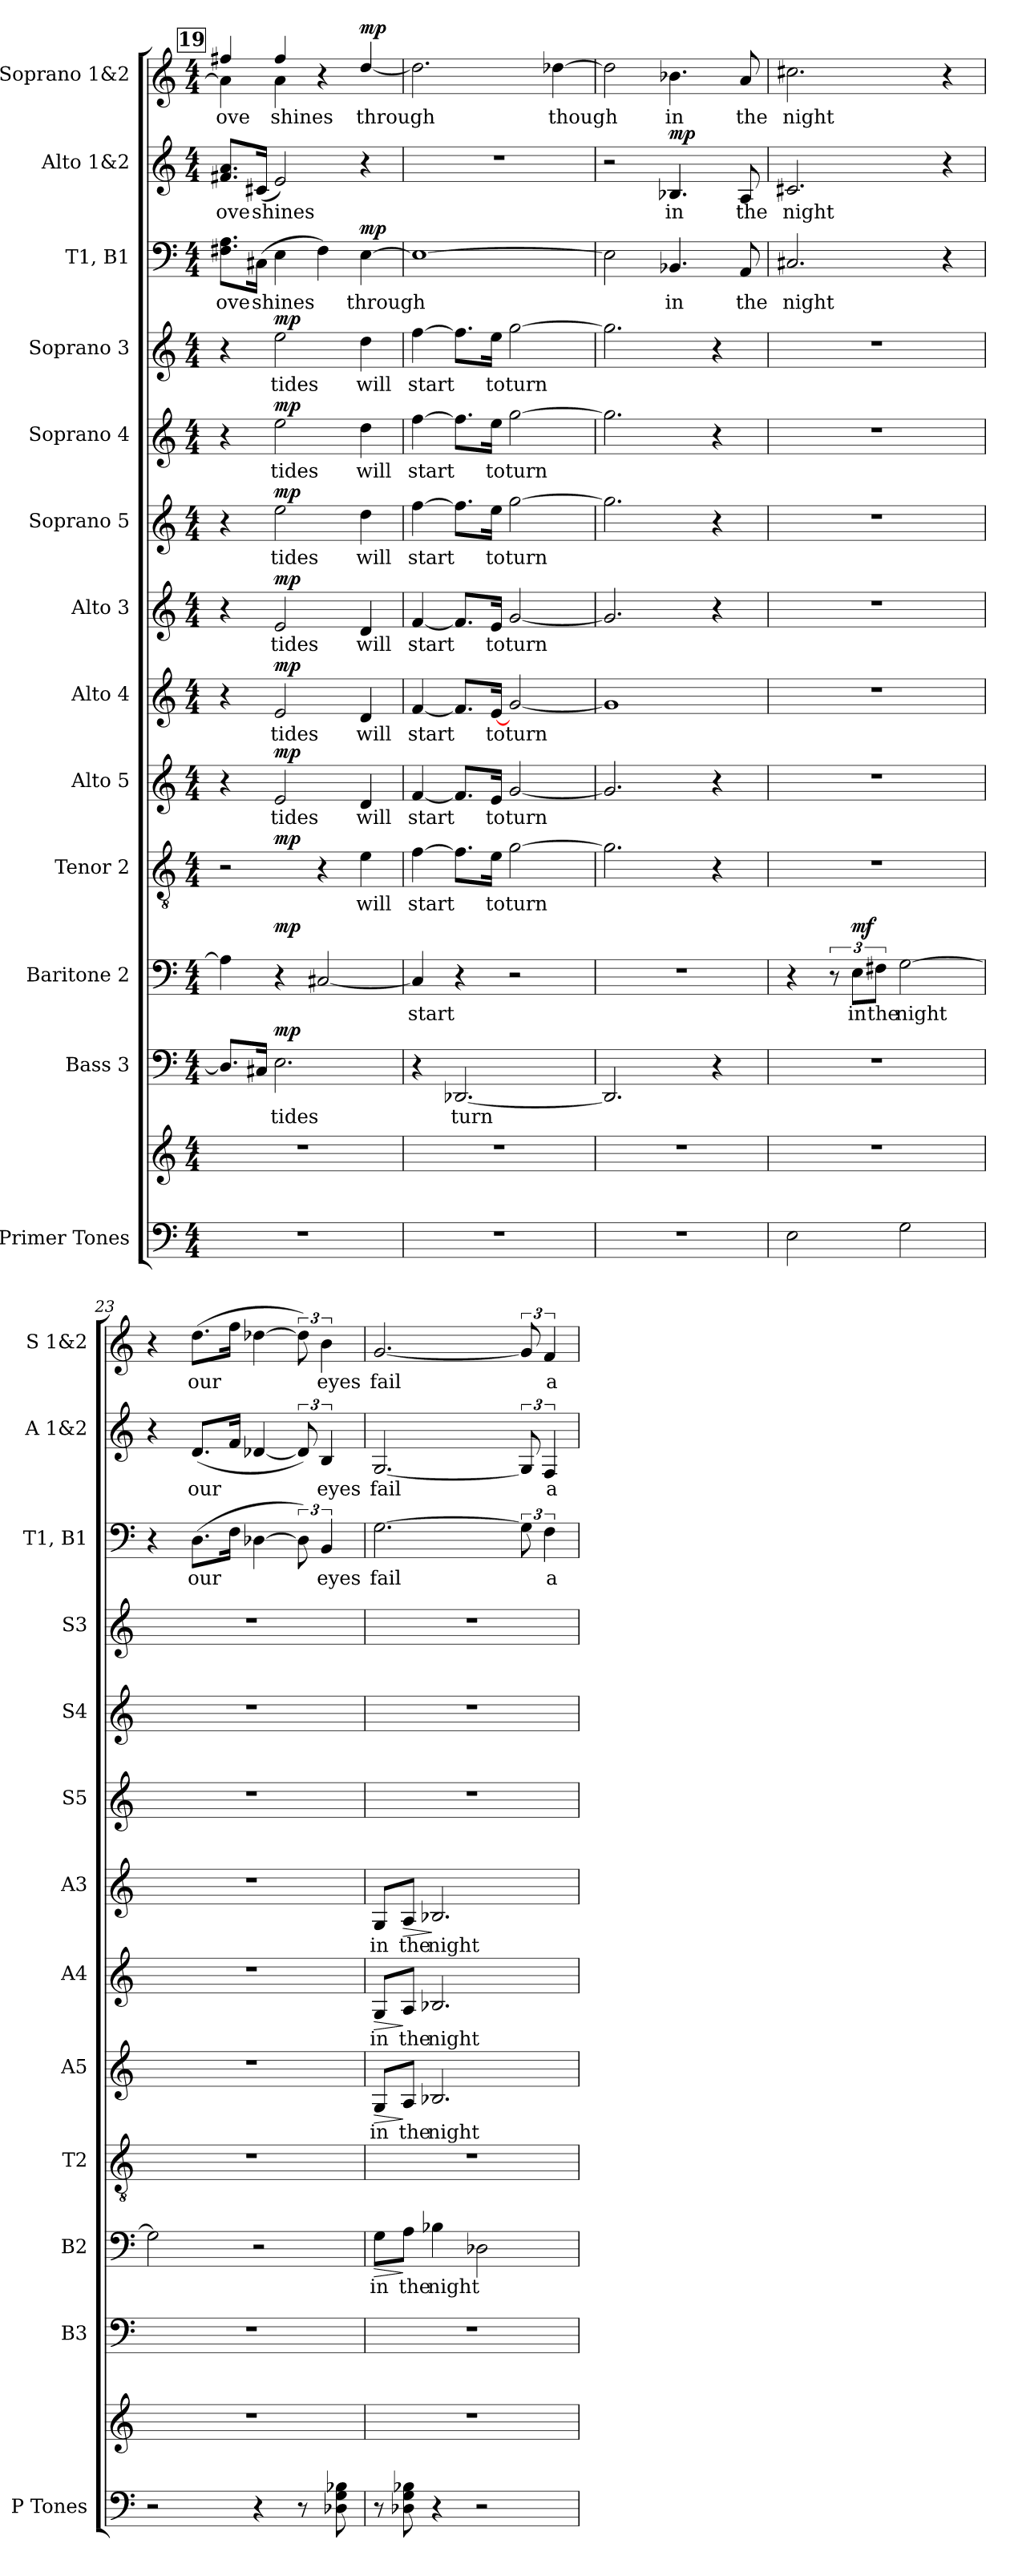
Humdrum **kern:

**kern	**kern	**kern	**text	**dynam	**kern	**text	**dynam	**kern	**text	**dynam	**kern	**text	**dynam	**kern	**text	**dynam	**kern	**text	**dynam	**kern	**text	**dynam	**kern	**text	**dynam	**kern	**text	**dynam	**kern	**text	**dynam	**kern	**text	**dynam	**kern	**text	**dynam
*part13	*part13	*part12	*part12	*part12	*part11	*part11	*part11	*part10	*part10	*part10	*part9	*part9	*part9	*part8	*part8	*part8	*part7	*part7	*part7	*part6	*part6	*part6	*part5	*part5	*part5	*part4	*part4	*part4	*part3	*part3	*part3	*part2	*part2	*part2	*part1	*part1	*part1
*staff14	*staff13	*staff12	*staff12	*staff12	*staff11	*staff11	*staff11	*staff10	*staff10	*staff10	*staff9	*staff9	*staff9	*staff8	*staff8	*staff8	*staff7	*staff7	*staff7	*staff6	*staff6	*staff6	*staff5	*staff5	*staff5	*staff4	*staff4	*staff4	*staff3	*staff3	*staff3	*staff2	*staff2	*staff2	*staff1	*staff1	*staff1
*I"Primer Tones	*	*I"Bass 3	*	*	*I"Baritone 2	*	*	*I"Tenor 2	*	*	*I"Alto 5	*	*	*I"Alto 4	*	*	*I"Alto 3	*	*	*I"Soprano 5	*	*	*I"Soprano 4	*	*	*I"Soprano 3	*	*	*I"T1, B1	*	*	*I"Alto 1&2	*	*	*I"Soprano 1&2	*	*
*I'P Tones	*	*I'B3	*	*	*I'B2	*	*	*I'T2	*	*	*I'A5	*	*	*I'A4	*	*	*I'A3	*	*	*I'S5	*	*	*I'S4	*	*	*I'S3	*	*	*I'T1, B1	*	*	*I'A 1&2	*	*	*I'S 1&2	*	*
*clefF4	*clefG2	*clefF4	*	*	*clefF4	*	*	*clefGv2	*	*	*clefG2	*	*	*clefG2	*	*	*clefG2	*	*	*clefG2	*	*	*clefG2	*	*	*clefG2	*	*	*clefF4	*	*	*clefG2	*	*	*clefG2	*	*
*k[]	*k[]	*k[]	*	*	*k[]	*	*	*k[]	*	*	*k[]	*	*	*k[]	*	*	*k[]	*	*	*k[]	*	*	*k[]	*	*	*k[]	*	*	*k[]	*	*	*k[]	*	*	*k[]	*	*
*M4/4	*M4/4	*M4/4	*	*	*M4/4	*	*	*M4/4	*	*	*M4/4	*	*	*M4/4	*	*	*M4/4	*	*	*M4/4	*	*	*M4/4	*	*	*M4/4	*	*	*M4/4	*	*	*M4/4	*	*	*M4/4	*	*
!!LO:REH:place=s1:a:B:fs=14:t=19
=19	=19	=19	=19	=19	=19	=19	=19	=19	=19	=19	=19	=19	=19	=19	=19	=19	=19	=19	=19	=19	=19	=19	=19	=19	=19	=19	=19	=19	=19	=19	=19	=19	=19	=19	=19	=19	=19
!	!	!	!	!	!	!	!	!	!	!	!	!	!	!	!	!	!	!	!	!	!	!	!	!	!	!	!	!	!	!LO:LY:b	!	!	!LO:LY:b	!	!	!LO:LY:b	!
*	*	*	*	*	*	*	*	*^	*	*	*	*	*	*	*	*	*	*	*	*	*	*	*	*	*	*	*	*	*	*	*	*	*	*	*^	*	*
1r	1r	8.D/L]	.	.	4A\]	.	.	2r	4ryy	.	.	4r	.	.	4r	.	.	4r	.	.	4r	.	.	4r	.	.	4r	.	.	8.F#X\ 8.A\L	-ove	.	8.f#X/ 8.a/L	-ove	.	4a\]	4ff#X/	-ove	.
!	!	!	!	!	!	!	!	!	!	!	!	!	!	!	!	!	!	!	!	!	!	!	!	!	!	!	!	!	!	!	!LO:LY:b	!	!	!LO:LY:b	!	!	!	!	!
.	.	16C#X/Jk	.	.	.	.	.	.	.	.	.	.	.	.	.	.	.	.	.	.	.	.	.	.	.	.	.	.	.	(>16C#X\Jk	shines	.	(<16c#X/Jk	shines	.	.	.	.	.
!	!	!	!LO:LY:b	!LO:DY:a	!	!LO:LY:b	!LO:DY:a	!	!	!	!LO:DY:a	!	!LO:LY:b	!LO:DY:a	!	!LO:LY:b	!LO:DY:a	!	!LO:LY:b	!LO:DY:a	!	!LO:LY:b	!LO:DY:a	!	!LO:LY:b	!LO:DY:a	!	!LO:LY:b	!LO:DY:a	!	!	!	!	!	!	!	!	!LO:LY:b	!
.	.	2.E\	tides	mp	4r	tides	mp	.	2.ryy	.	mp	2e/	tides	mp	2e/	tides	mp	2e/	tides	mp	2ee\	tides	mp	2ee\	tides	mp	2ee\	tides	mp	4E\	.	.	2e/)	.	.	4a\	4ff#/	shines	.
.	.	.	.	.	[2C#X/	.	.	4r	.	.	.	.	.	.	.	.	.	.	.	.	.	.	.	.	.	.	.	.	.	4F#\)	.	.	.	.	.	4r	2ryy	.	.
!	!	!	!	!	!	!	!	!	!	!LO:LY:b	!	!	!LO:LY:b	!	!	!LO:LY:b	!	!	!LO:LY:b	!	!	!LO:LY:b	!	!	!LO:LY:b	!	!	!LO:LY:b	!	!	!LO:LY:b	!LO:DY:a	!	!	!	!	!	!LO:LY:b	!LO:DY:a
.	.	.	.	.	.	.	.	4e\	.	will	.	4d/	will	.	4d/	will	.	4d/	will	.	4dd\	will	.	4dd\	will	.	4dd\	will	.	[4E\	through	mp	4r	.	.	[>4dd/	.	through	mp
*	*	*	*	*	*	*	*	*	*	*	*	*	*	*	*	*	*	*	*	*	*	*	*	*	*	*	*	*	*	*	*	*	*	*	*	*v	*v	*	*
=20	=20	=20	=20	=20	=20	=20	=20	=20	=20	=20	=20	=20	=20	=20	=20	=20	=20	=20	=20	=20	=20	=20	=20	=20	=20	=20	=20	=20	=20	=20	=20	=20	=20	=20	=20	=20	=20	=20
!	!	!	!	!	!	!LO:LY:b	!	!	!	!LO:LY:b	!	!	!LO:LY:b	!	!	!LO:LY:b	!	!	!LO:LY:b	!	!	!LO:LY:b	!	!	!LO:LY:b	!	!	!LO:LY:b	!	!	!	!	!	!	!	!	!	!
*	*	*	*	*	*	*	*	*v	*v	*	*	*	*	*	*	*	*	*	*	*	*	*	*	*	*	*	*	*	*	*	*	*	*	*	*	*	*	*
1r	1r	4r	.	.	4C#/]	start	.	[4f\	start	.	[4f/	start	.	[4f/	start	.	[4f/	start	.	[4ff\	start	.	[4ff\	start	.	[4ff\	start	.	1E_	.	.	1r	.	.	2.dd\]	.	.
!	!	!	!LO:LY:b	!	!	!	!	!	!	!	!	!	!	!	!	!	!	!	!	!	!	!	!	!	!	!	!	!	!	!	!	!	!	!	!	!	!
.	.	[2.DD-X/	turn	.	4r	.	.	8.f\L]	.	.	8.f/L]	.	.	8.f/L]	.	.	8.f/L]	.	.	8.ff\L]	.	.	8.ff\L]	.	.	8.ff\L]	.	.	.	.	.	.	.	.	.	.	.
!	!	!	!	!	!	!	!	!	!LO:LY:b	!	!	!LO:LY:b	!	!	!LO:LY:b	!	!	!LO:LY:b	!	!	!LO:LY:b	!	!	!LO:LY:b	!	!	!LO:LY:b	!	!	!	!	!	!	!	!	!	!
.	.	.	.	.	.	.	.	16e\Jk	to	.	16e/Jk	to	.	[16e/Jk	to	.	16e/Jk	to	.	16ee\Jk	to	.	16ee\Jk	to	.	16ee\Jk	to	.	.	.	.	.	.	.	.	.	.
!	!	!	!	!	!	!	!	!	!LO:LY:b	!	!	!LO:LY:b	!	!	!LO:LY:b	!	!	!LO:LY:b	!	!	!LO:LY:b	!	!	!LO:LY:b	!	!	!LO:LY:b	!	!	!	!	!	!	!	!	!	!
.	.	.	.	.	2r	.	.	[2g\	turn	.	[2g/	turn	.	[2g/	turn	.	[2g/	turn	.	[2gg\	turn	.	[2gg\	turn	.	[2gg\	turn	.	.	.	.	.	.	.	.	.	.
!	!	!	!	!	!	!	!	!	!	!	!	!	!	!	!	!	!	!	!	!	!	!	!	!	!	!	!	!	!	!	!	!	!	!	!	!LO:LY:b	!
.	.	.	.	.	.	.	.	.	.	.	.	.	.	.	.	.	.	.	.	.	.	.	.	.	.	.	.	.	.	.	.	.	.	.	[4dd-X\	though	.
=21	=21	=21	=21	=21	=21	=21	=21	=21	=21	=21	=21	=21	=21	=21	=21	=21	=21	=21	=21	=21	=21	=21	=21	=21	=21	=21	=21	=21	=21	=21	=21	=21	=21	=21	=21	=21	=21
1r	1r	2.DD-/]	.	.	1r	.	.	2.g\]	.	.	2.g/]	.	.	1g]	.	.	2.g/]	.	.	2.gg\]	.	.	2.gg\]	.	.	2.gg\]	.	.	2E\]	.	.	2r	.	.	2dd-\]	.	.
!	!	!	!	!	!	!	!	!	!	!	!	!	!	!	!	!	!	!	!	!	!	!	!	!	!	!	!	!	!	!LO:LY:b	!	!	!LO:LY:b	!LO:DY:a	!	!LO:LY:b	!
.	.	.	.	.	.	.	.	.	.	.	.	.	.	.	.	.	.	.	.	.	.	.	.	.	.	.	.	.	4.BB-X/	in	.	4.B-X/	in	mp	4.b-X\	in	.
.	.	4r	.	.	.	.	.	4r	.	.	4r	.	.	.	.	.	4r	.	.	4r	.	.	4r	.	.	4r	.	.	.	.	.	.	.	.	.	.	.
!	!	!	!	!	!	!	!	!	!	!	!	!	!	!	!	!	!	!	!	!	!	!	!	!	!	!	!	!	!	!LO:LY:b	!	!	!LO:LY:b	!	!	!LO:LY:b	!
.	.	.	.	.	.	.	.	.	.	.	.	.	.	.	.	.	.	.	.	.	.	.	.	.	.	.	.	.	8AA/	the	.	8A/	the	.	8a/	the	.
!!LO:PB:g=z
=22	=22	=22	=22	=22	=22	=22	=22	=22	=22	=22	=22	=22	=22	=22	=22	=22	=22	=22	=22	=22	=22	=22	=22	=22	=22	=22	=22	=22	=22	=22	=22	=22	=22	=22	=22	=22	=22
*	*	*	*	*	*	*	*	*	*	*	*	*	*	*	*	*	*	*	*	*stria1	*	*	*stria1	*	*	*stria1	*	*	*	*	*	*	*	*	*	*	*
!	!	!	!	!	!	!	!	!	!	!	!	!	!	!	!	!	!	!	!	!	!	!	!	!	!	!	!	!	!	!LO:LY:b	!	!	!LO:LY:b	!	!	!LO:LY:b	!
2E\	1r	1r	.	.	4r	.	.	1r	.	.	1r	.	.	1r	.	.	1r	.	.	1r	.	.	1r	.	.	1r	.	.	2.C#X/	night	.	2.c#X/	night	.	2.cc#X\	night	.
.	.	.	.	.	12r	.	.	.	.	.	.	.	.	.	.	.	.	.	.	.	.	.	.	.	.	.	.	.	.	.	.	.	.	.	.	.	.
!	!	!	!	!	!	!LO:LY:b	!LO:DY:a	!	!	!	!	!	!	!	!	!	!	!	!	!	!	!	!	!	!	!	!	!	!	!	!	!	!	!	!	!	!
.	.	.	.	.	12E\L	in	mf	.	.	.	.	.	.	.	.	.	.	.	.	.	.	.	.	.	.	.	.	.	.	.	.	.	.	.	.	.	.
!	!	!	!	!	!	!LO:LY:b	!	!	!	!	!	!	!	!	!	!	!	!	!	!	!	!	!	!	!	!	!	!	!	!	!	!	!	!	!	!	!
.	.	.	.	.	12F#X\J	the	.	.	.	.	.	.	.	.	.	.	.	.	.	.	.	.	.	.	.	.	.	.	.	.	.	.	.	.	.	.	.
!	!	!	!	!	!	!LO:LY:b	!	!	!	!	!	!	!	!	!	!	!	!	!	!	!	!	!	!	!	!	!	!	!	!	!	!	!	!	!	!	!
2G\	.	.	.	.	[2G\	night	.	.	.	.	.	.	.	.	.	.	.	.	.	.	.	.	.	.	.	.	.	.	.	.	.	.	.	.	.	.	.
.	.	.	.	.	.	.	.	.	.	.	.	.	.	.	.	.	.	.	.	.	.	.	.	.	.	.	.	.	4r	.	.	4r	.	.	4r	.	.
=23	=23	=23	=23	=23	=23	=23	=23	=23	=23	=23	=23	=23	=23	=23	=23	=23	=23	=23	=23	=23	=23	=23	=23	=23	=23	=23	=23	=23	=23	=23	=23	=23	=23	=23	=23	=23	=23
2r	1r	1r	.	.	2G\]	.	.	1r	.	.	1r	.	.	1r	.	.	1r	.	.	1r	.	.	1r	.	.	1r	.	.	4r	.	.	4r	.	.	4r	.	.
!	!	!	!	!	!	!	!	!	!	!	!	!	!	!	!	!	!	!	!	!	!	!	!	!	!	!	!	!	!	!LO:LY:b	!	!	!LO:LY:b	!	!	!LO:LY:b	!
.	.	.	.	.	.	.	.	.	.	.	.	.	.	.	.	.	.	.	.	.	.	.	.	.	.	.	.	.	(>8.D\L	our	.	(<8.d/L	our	.	(>8.dd\L	our	.
.	.	.	.	.	.	.	.	.	.	.	.	.	.	.	.	.	.	.	.	.	.	.	.	.	.	.	.	.	16F\Jk	.	.	16f/Jk	.	.	16ff\Jk	.	.
4r	.	.	.	.	2r	.	.	.	.	.	.	.	.	.	.	.	.	.	.	.	.	.	.	.	.	.	.	.	[4D-X\	.	.	[4d-X/	.	.	[4dd-X\	.	.
8r	.	.	.	.	.	.	.	.	.	.	.	.	.	.	.	.	.	.	.	.	.	.	.	.	.	.	.	.	12D-\])	.	.	12d-/])	.	.	12dd-\])	.	.
!	!	!	!	!	!	!	!	!	!	!	!	!	!	!	!	!	!	!	!	!	!	!	!	!	!	!	!	!	!	!LO:LY:b	!	!	!LO:LY:b	!	!	!LO:LY:b	!
.	.	.	.	.	.	.	.	.	.	.	.	.	.	.	.	.	.	.	.	.	.	.	.	.	.	.	.	.	6BB/	eyes	.	6B/	eyes	.	6b\	eyes	.
8D-X\ 8G\ 8B-X\	.	.	.	.	.	.	.	.	.	.	.	.	.	.	.	.	.	.	.	.	.	.	.	.	.	.	.	.	.	.	.	.	.	.	.	.	.
=24	=24	=24	=24	=24	=24	=24	=24	=24	=24	=24	=24	=24	=24	=24	=24	=24	=24	=24	=24	=24	=24	=24	=24	=24	=24	=24	=24	=24	=24	=24	=24	=24	=24	=24	=24	=24	=24
!	!	!	!	!	!	!LO:LY:b	!LO:HP:b	!	!	!	!	!LO:LY:b	!LO:HP:b	!	!LO:LY:b	!LO:HP:b	!	!LO:LY:b	!	!	!	!	!	!	!	!	!	!	!	!LO:LY:b	!	!	!LO:LY:b	!	!	!LO:LY:b	!
8r	1r	1r	.	.	8G\L	in	>	1r	.	.	8G/L	in	>	8G/L	in	>	8G/L	in	.	1r	.	.	1r	.	.	1r	.	.	[2.G\	fail	.	[2.G/	fail	.	[2.g/	fail	.
!	!	!	!	!	!	!LO:LY:b	!	!	!	!	!	!LO:LY:b	!	!	!LO:LY:b	!	!	!LO:LY:b	!LO:HP:b	!	!	!	!	!	!	!	!	!	!	!	!	!	!	!	!	!	!
8D-X\ 8G\ 8B-X\	.	.	.	.	8A\J	the	]	.	.	.	8A/J	the	]	8A/J	the	]	8A/J	the	>	.	.	.	.	.	.	.	.	.	.	.	.	.	.	.	.	.	.
!	!	!	!	!	!	!LO:LY:b	!	!	!	!	!	!LO:LY:b	!	!	!LO:LY:b	!	!	!LO:LY:b	!	!	!	!	!	!	!	!	!	!	!	!	!	!	!	!	!	!	!
4r	.	.	.	.	4B-X\	night	.	.	.	.	2.B-X/	night	.	2.B-X/	night	.	2.B-X/	night	]	.	.	.	.	.	.	.	.	.	.	.	.	.	.	.	.	.	.
2r	.	.	.	.	2D-X\	.	.	.	.	.	.	.	.	.	.	.	.	.	.	.	.	.	.	.	.	.	.	.	.	.	.	.	.	.	.	.	.
.	.	.	.	.	.	.	.	.	.	.	.	.	.	.	.	.	.	.	.	.	.	.	.	.	.	.	.	.	12G\]	.	.	12G/]	.	.	12g/]	.	.
!	!	!	!	!	!	!	!	!	!	!	!	!	!	!	!	!	!	!	!	!	!	!	!	!	!	!	!	!	!	!LO:LY:b	!	!	!LO:LY:b	!	!	!LO:LY:b	!
.	.	.	.	.	.	.	.	.	.	.	.	.	.	.	.	.	.	.	.	.	.	.	.	.	.	.	.	.	6F\	a-	.	6F/	a-	.	6f/	a-	.
=	=	=	=	=	=	=	=	=	=	=	=	=	=	=	=	=	=	=	=	=	=	=	=	=	=	=	=	=	=	=	=	=	=	=	=	=	=
*-	*-	*-	*-	*-	*-	*-	*-	*-	*-	*-	*-	*-	*-	*-	*-	*-	*-	*-	*-	*-	*-	*-	*-	*-	*-	*-	*-	*-	*-	*-	*-	*-	*-	*-	*-	*-	*-
